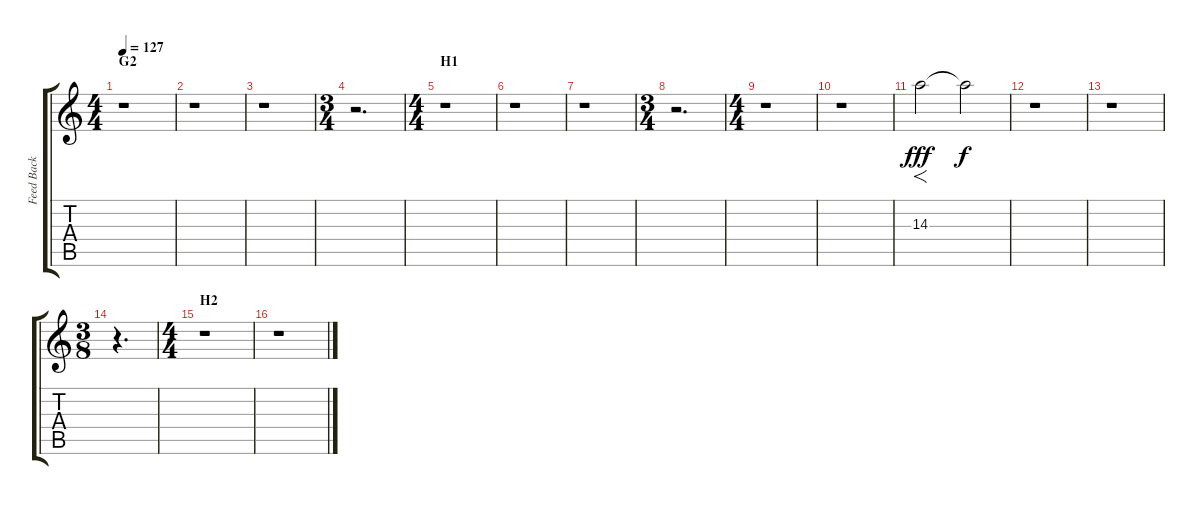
\track ("Feed Back" "Feed Back") {instrument distortionguitar}
\staff {score tabs}
\tuning (E4 B3 G3 D3 A2 E2) {hide}
\ts (4 4)
\section ("" "G2")
\tempo 127
\clef g2
\ks c
r.1{dy f} |
r.1 |
r.1 |
\ts (3 4)
r.2{d} |
\ts (4 4)
\section ("" "H1")
r.1 |
r.1 |
r.1 |
\ts (3 4)
r.2{d} |
\ts (4 4)
r.1 |
r.1 |
14.3.2{f dy fff} 14.3{t}.2{dy f} |
r.1 |
r.1 |
\ts (3 8)
r.4{d} |
\ts (4 4)
\section ("" "H2")
r.1 |
r.1
